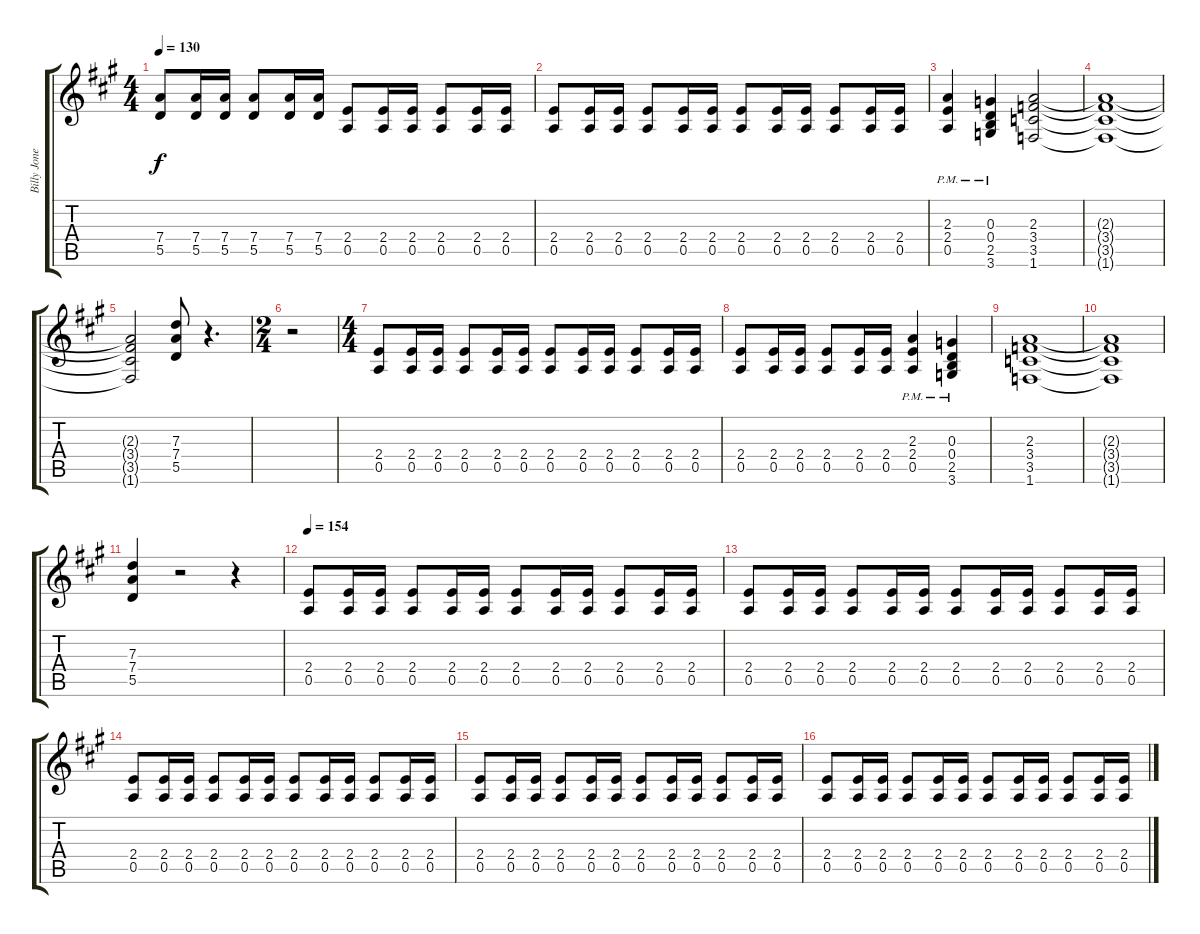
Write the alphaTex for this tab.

\track ("Billy Jones Guitar" "Billy Jone") {instrument electricguitarclean}
\staff {score tabs}
\tuning (E4 B3 G3 D3 A2 E2) {hide}
\ts (4 4)
\tempo 130
\clef g2
\ks f#minor
(7.4 5.5).8{dy f} (7.4 5.5).16 (7.4 5.5).16 (7.4 5.5).8 (7.4 5.5).16 (7.4 5.5).16 (2.4 0.5).8 (2.4 0.5).16 (2.4 0.5).16 (2.4 0.5).8 (2.4 0.5).16 (2.4 0.5).16 |
(2.4 0.5).8 (2.4 0.5).16 (2.4 0.5).16 (2.4 0.5).8 (2.4 0.5).16 (2.4 0.5).16 (2.4 0.5).8 (2.4 0.5).16 (2.4 0.5).16 (2.4 0.5).8 (2.4 0.5).16 (2.4 0.5).16 |
(2.3 2.4 0.5{pm}).4{instrument overdrivenguitar} (0.3 0.4 2.5 3.6{pm}).4 (2.3 3.4 3.5 1.6).2 |
(2.3{t} 3.4{t} 3.5{t} 1.6{t}).1 |
(2.3{t} 3.4{t} 3.5{t} 1.6{t}).2 (7.3 7.4 5.5).8 r.4{d} |
\ts (2 4)
r.2 |
\ts (4 4)
(2.4 0.5).8{volume 10 instrument overdrivenguitar} (2.4 0.5).16 (2.4 0.5).16 (2.4 0.5).8 (2.4 0.5).16 (2.4 0.5).16 (2.4 0.5).8 (2.4 0.5).16 (2.4 0.5).16 (2.4 0.5).8 (2.4 0.5).16 (2.4 0.5).16 |
(2.4 0.5).8 (2.4 0.5).16 (2.4 0.5).16 (2.4 0.5).8 (2.4 0.5).16 (2.4 0.5).16 (2.3 2.4 0.5{pm}).4{instrument overdrivenguitar} (0.3 0.4 2.5 3.6{pm}).4 |
(2.3 3.4 3.5 1.6).1 |
(2.3{t} 3.4{t} 3.5{t} 1.6{t}).1 |
(7.3 7.4 5.5).4 r.2 r.4 |
\tempo 154
(2.4 0.5).8{volume 7 instrument overdrivenguitar} (2.4 0.5).16 (2.4 0.5).16 (2.4 0.5).8 (2.4 0.5).16 (2.4 0.5).16 (2.4 0.5).8 (2.4 0.5).16 (2.4 0.5).16 (2.4 0.5).8 (2.4 0.5).16 (2.4 0.5).16 |
(2.4 0.5).8 (2.4 0.5).16 (2.4 0.5).16 (2.4 0.5).8 (2.4 0.5).16 (2.4 0.5).16 (2.4 0.5).8 (2.4 0.5).16 (2.4 0.5).16 (2.4 0.5).8 (2.4 0.5).16 (2.4 0.5).16 |
(2.4 0.5).8 (2.4 0.5).16 (2.4 0.5).16 (2.4 0.5).8 (2.4 0.5).16 (2.4 0.5).16 (2.4 0.5).8 (2.4 0.5).16 (2.4 0.5).16 (2.4 0.5).8 (2.4 0.5).16 (2.4 0.5).16 |
(2.4 0.5).8 (2.4 0.5).16 (2.4 0.5).16 (2.4 0.5).8 (2.4 0.5).16 (2.4 0.5).16 (2.4 0.5).8 (2.4 0.5).16 (2.4 0.5).16 (2.4 0.5).8 (2.4 0.5).16 (2.4 0.5).16 |
(2.4 0.5).8{volume 10 instrument overdrivenguitar} (2.4 0.5).16 (2.4 0.5).16 (2.4 0.5).8 (2.4 0.5).16 (2.4 0.5).16 (2.4 0.5).8 (2.4 0.5).16 (2.4 0.5).16 (2.4 0.5).8 (2.4 0.5).16 (2.4 0.5).16
